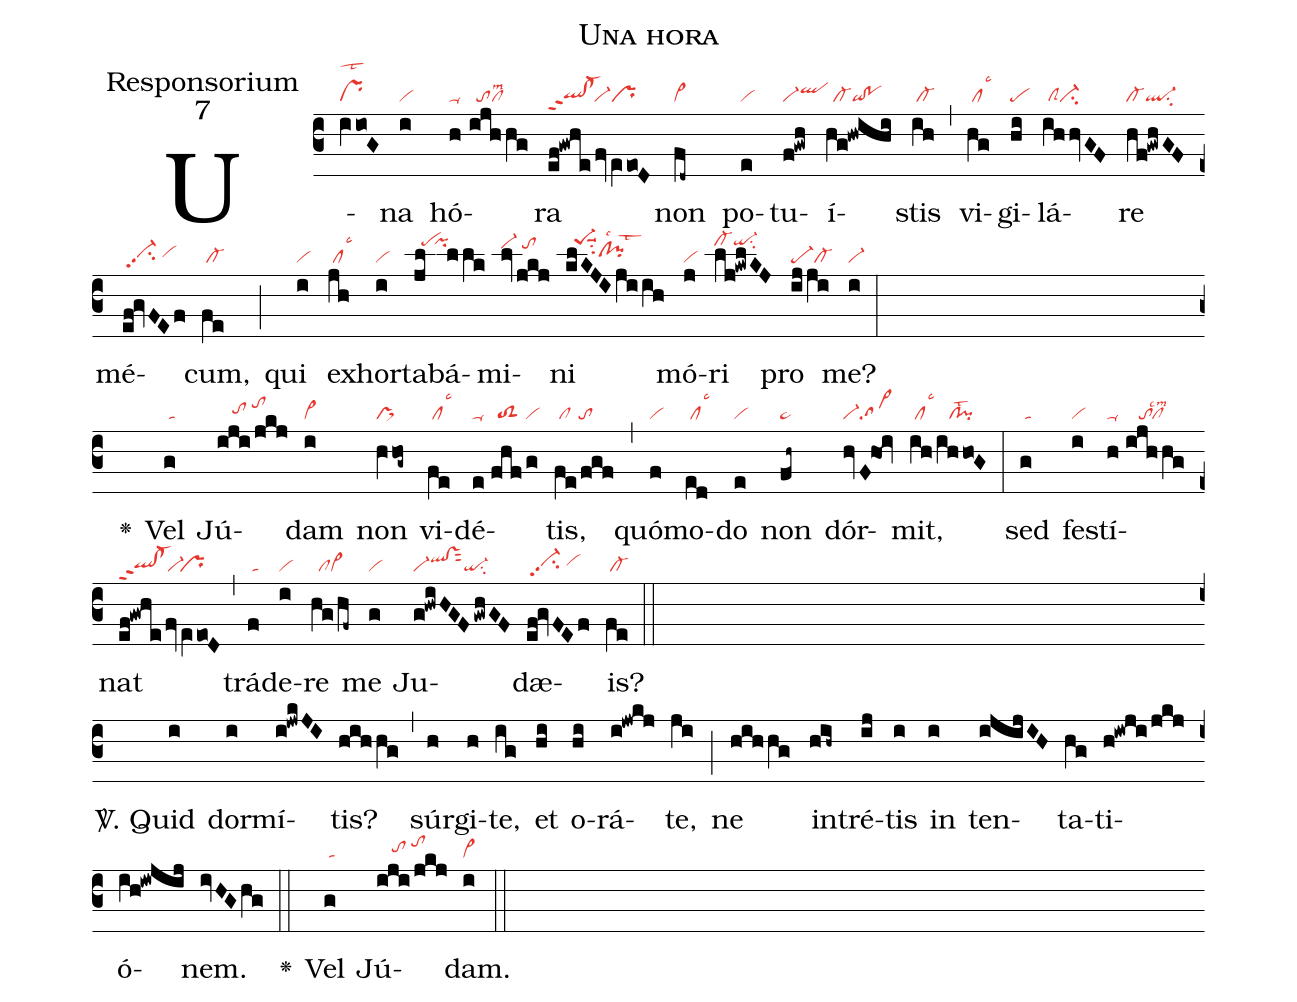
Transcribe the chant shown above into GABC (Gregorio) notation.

name:Una hora;
office-part:Responsorium;
mode:7;
nabc-lines: 1;
%%
(c3) U(iVio!G|prlst2)na(i|vi) hó(h//ijhhg|ta-////tocllsm2)ra(ef!gwhe/fveVeo!D|qlhg!cl-hgppt2``vi-pr) non(fd~|cl~) po(e|vi)tu(f!gwh|vi-qlhi)í(hg!hwihi|//cl-qi!po)stis(ih|/cl-) (,)
vi(hg|/cllsc3)gi(hi|pe)lá(ihhvGF|/clSci-)re(hf!gwhGF|cl-ql-su2) mé(ef!gvFEf|/vi-hhpp2su2/vihh)cum,(fe|/cl-) (;)
qui(i|vi) ex(jh|/cllsc3)hor(i|vi)ta(jl|//pehl``pihl)bá(llk)mi(lvjkj|vi-hk/tohk)ni(klKJI/jiih|//pe-1hlsuu1su2clhh!pihhlsc1lst3) mó(j|vi)ri(lj!kwlKJ|cl-hlqi-hlsu2) pro(ijji|pe-cl-) me?(i|vi-) (:Z)

<v>\greheightstar</v>() Vel(g|/ta) Jú(iji/jkj|////tohh/tohj)dam(i|vi>) non(hVhog~|pr>) vi(fe|/cllsc3)dé(e//fhf/g|ta-///toS2/vi)tis,(fe/fgf|/cl//to) (,)
quó(f|vi)mo(ed|/cllsc3)do(e|vi) non(fh~|pe~) dór(hv/F!ho!iv|vi-sa>)mit,(ih/ihho!G|/cllsc3///cl!pilst2) (:)
sed(g|/ta) fe(i|vi)stí(h//ijhhg|ta-/////to`cllscm2)nat(ef!gwhe/fveVeo!D|qlhg!cl-hgppt2`vi-`pr) (,) trá(f|/ta)de(i|vi)re(hg/hf~|//clcl~) me(g|vi) Ju(g!hwiHGF/gwhGF|vi-qlhi!vshisut2qi-su2)d<sp>ae</sp>(ef!gvFEf|/vi-hhpp2su2/vihh)is?(fe|/cl-) (::Z)

<sp>V/</sp>. Quid(i) dor(i)mí(i!jwkJI)tis?(hihhg) (,) súr(h)gi(h)te,(ig) et(hi) o(hi)rá(i!jwkj)te,(ji) (;)
ne(hihhg) in(hih~)tré(ij)tis(i) in(i) ten(ijijIH)ta(hg)ti(h!iwji/jkj)ó(ih!iwjij)nem.(ivHGhg) (::)

<v>\greheightstar</v>() Vel(g|/ta) Jú(iji/jkj|////tohh/tohj)dam.(i|vi>) (::)
